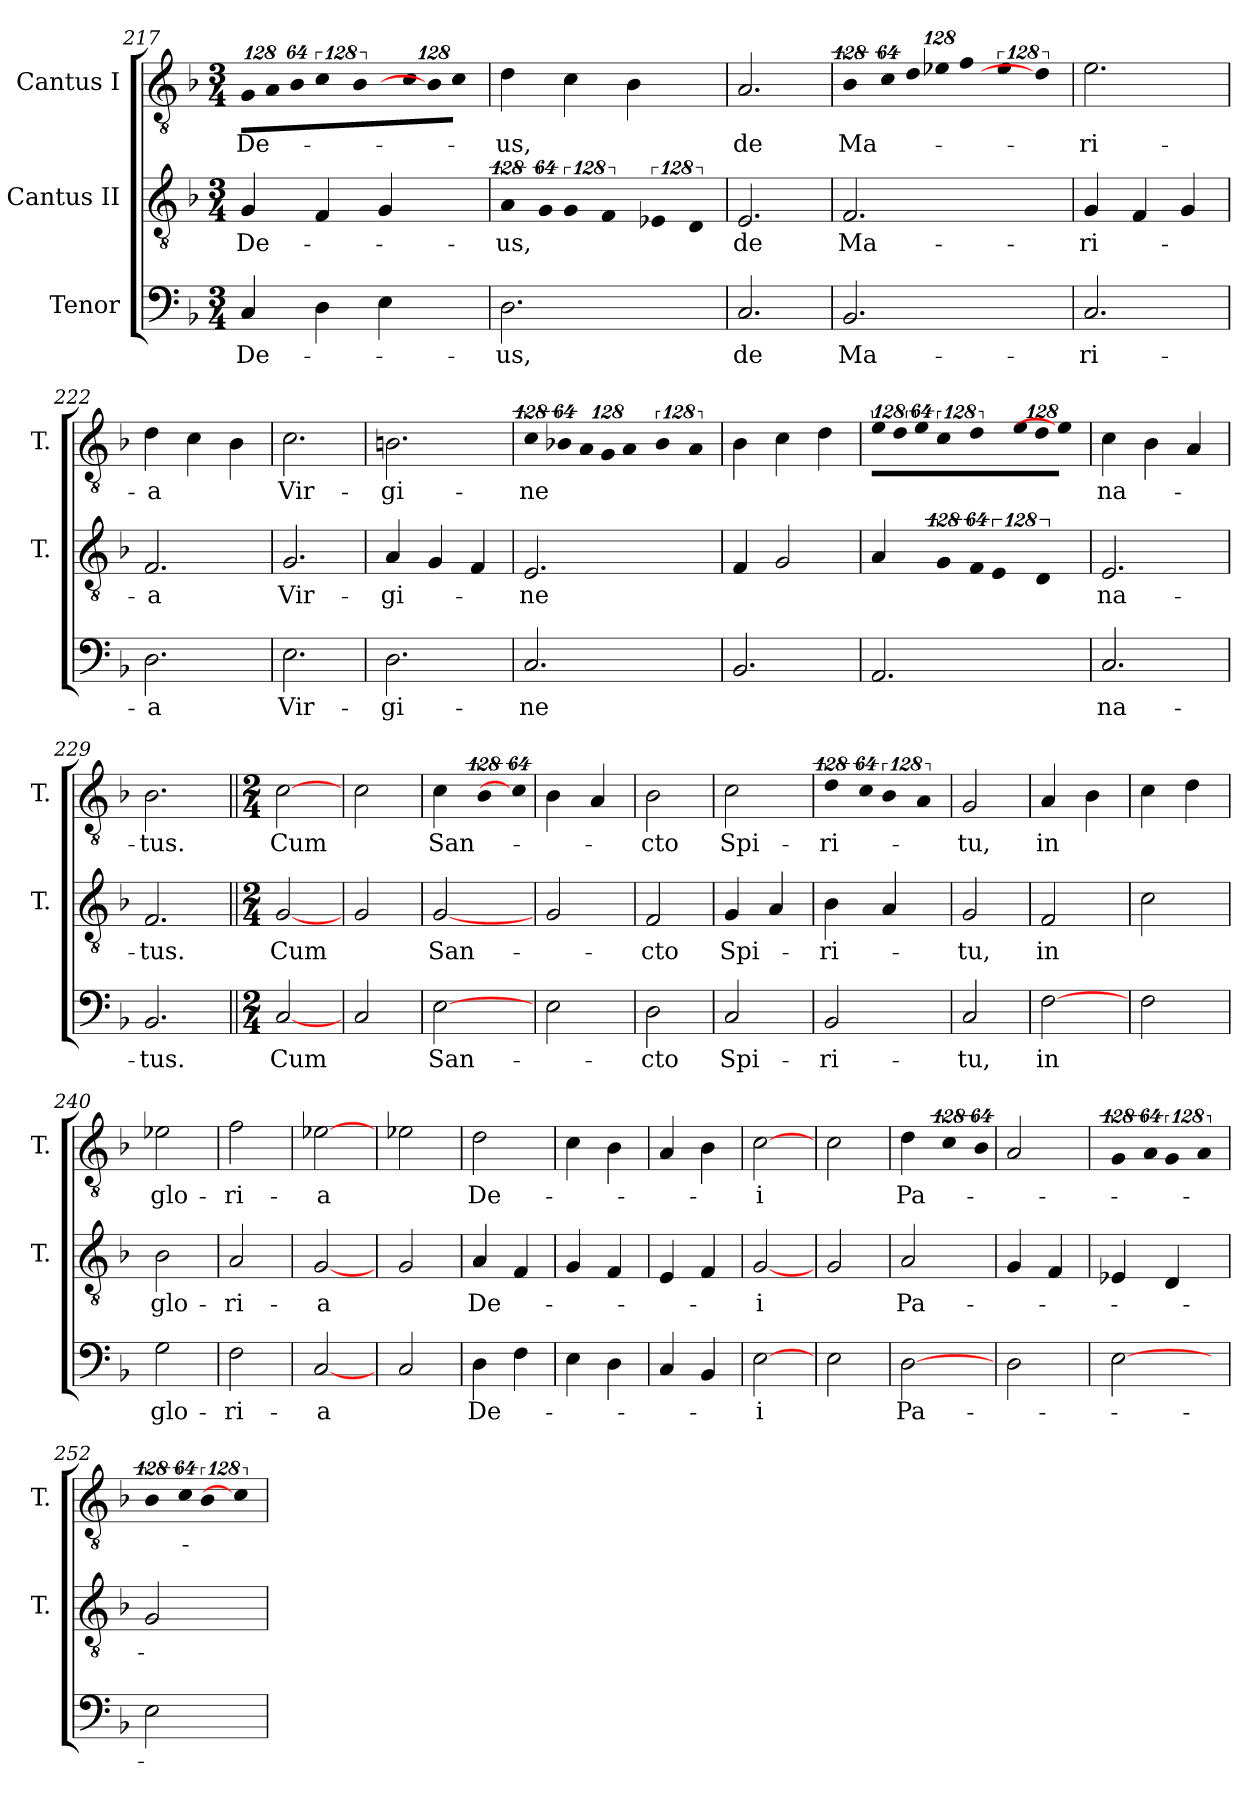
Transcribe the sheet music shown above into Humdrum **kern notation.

**kern	**text	**kern	**text	**kern	**text
*part3	*part3	*part2	*part2	*part1	*part1
*staff3	*staff3	*staff2	*staff2	*staff1	*staff1
*I"Tenor	*	*I"Cantus II	*	*I"Cantus I	*
*	*	*I'T.	*	*I'T.	*
!!LO:LB:g=z
*clefF4	*	*clefGv2	*	*clefGv2	*
*	*	*ITrd7c12	*	*ITrd7c12	*
*k[b-]	*	*k[b-]	*	*k[b-]	*
*F:	*	*F:	*	*F:	*
*M3/4	*	*M3/4	*	*M3/4	*
=217	=217	=217	=217	=217	=217
!	!LO:LY:b:color=#000000	!	!LO:LY:b:color=#000000	!	!
*	*	*	*	*Xbrackettup	*
!	!	!	!	!LO:N:vis=8	!LO:LY:b:color=#000000
4Ci/	De-	4GGi/	De-	1024%85GGi/L	De-
!	!	!	!	!LO:N:vis=8	!
.	.	.	.	1024%85AAi/	.
!	!	!	!	!LO:N:vis=8	!
.	.	.	.	512%43BB-i/J	.
*	*	*	*	*brackettup	*
!	!	!	!	!LO:N:vis=4	!
4Di\	.	4FFi/	.	512%85Ci\	.
!	!	!	!	!LO:N:vis=8	!
.	.	.	.	512%43BB-i\L	.
!	!	!	!	!LO:N:vis=8	!
4Ei\	.	4GGi/	.	1024%85Ci\L	.
!	!	!	!	!LO:N:vis=8	!
.	.	.	.	1024%85BB-i\]	.
!	!	!	!	!LO:N:vis=8	!
.	.	.	.	512%43Ci\J	.
=218	=218	=218	=218	=218	=218
!	!LO:LY:b:color=#000000	!LO:N:vis=4	!LO:LY:b:color=#000000	!	!LO:LY:b:color=#000000
2.Di\	-us,	512%85AAi/	-us,	4Di\	-us,
!	!	!LO:N:vis=8	!	!	!
.	.	512%43GGi/L	.	.	.
!	!	!LO:N:vis=4	!	!	!
.	.	512%85GGi/	.	4Ci\	.
!	!	!LO:N:vis=8	!	!	!
.	.	512%43FFi/L	.	.	.
!	!	!LO:N:vis=4	!	!	!
.	.	512%85EE-Xi/	.	4BB-i\	.
!	!	!LO:N:vis=8	!	!	!
.	.	512%43DDi/L	.	.	.
=219	=219	=219	=219	=219	=219
!	!LO:LY:b:color=#000000	!	!LO:LY:b:color=#000000	!	!LO:LY:b:color=#000000
2.Ci/	de	2.EEi/	de	2.AAi/	de
=220	=220	=220	=220	=220	=220
!	!LO:LY:b:color=#000000	!	!LO:LY:b:color=#000000	!LO:N:vis=4	!LO:LY:b:color=#000000
2.BB-i/	Ma-	2.FFi/	Ma-	512%85BB-i\	Ma-
!	!	!	!	!LO:N:vis=8	!
.	.	.	.	512%43Ci\L	.
!	!	!	!	!LO:N:vis=8	!
.	.	.	.	1024%85Di\L	.
!	!	!	!	!LO:N:vis=8	!
.	.	.	.	1024%85E-Xi\	.
!	!	!	!	!LO:N:vis=8	!
.	.	.	.	512%43Fi\J	.
!	!	!	!	!LO:N:vis=4	!
.	.	.	.	512%85E-i\	.
!	!	!	!	!LO:N:vis=8	!
.	.	.	.	512%43Di\L]	.
=221	=221	=221	=221	=221	=221
!	!LO:LY:b:color=#000000	!	!LO:LY:b:color=#000000	!	!LO:LY:b:color=#000000
2.Ci/	-ri-	4GGi/	-ri-	2.Ei\	-ri-
.	.	4FFi/	.	.	.
.	.	4GGi/	.	.	.
=222	=222	=222	=222	=222	=222
!	!LO:LY:b:color=#000000	!	!LO:LY:b:color=#000000	!	!LO:LY:b:color=#000000
2.Di\	-a	2.FFi/	-a	4Di\	-a
.	.	.	.	4Ci\	.
.	.	.	.	4BB-i\	.
=223	=223	=223	=223	=223	=223
!	!LO:LY:b:color=#000000	!	!LO:LY:b:color=#000000	!	!LO:LY:b:color=#000000
2.Ei\	Vir-	2.GGi/	Vir-	2.Ci\	Vir-
!!LO:PB:g=z
=224	=224	=224	=224	=224	=224
!	!LO:LY:b:color=#000000	!	!LO:LY:b:color=#000000	!	!LO:LY:b:color=#000000
2.Di\	-gi-	4AAi/	-gi-	2.BBni\	-gi-
.	.	4GGi/	.	.	.
.	.	4FFi/	.	.	.
=225	=225	=225	=225	=225	=225
!	!LO:LY:b:color=#000000	!	!LO:LY:b:color=#000000	!LO:N:vis=4	!LO:LY:b:color=#000000
2.Ci/	-ne	2.EEi/	-ne	512%85Ci\	-ne
!	!	!	!	!LO:N:vis=8	!
.	.	.	.	512%43BB-Xi\L	.
*	*	*	*	*Xbrackettup	*
!	!	!	!	!LO:N:vis=8	!
.	.	.	.	1024%85AAi/L	.
!	!	!	!	!LO:N:vis=8	!
.	.	.	.	1024%85GGi/	.
!	!	!	!	!LO:N:vis=8	!
.	.	.	.	512%43AAi/J	.
*	*	*	*	*brackettup	*
!	!	!	!	!LO:N:vis=4	!
.	.	.	.	512%85BB-i\	.
!	!	!	!	!LO:N:vis=8	!
.	.	.	.	512%43AAi/L	.
=226	=226	=226	=226	=226	=226
2.BB-i/	.	4FFi/	.	4BB-i\	.
.	.	2GGi/	.	4Ci\	.
.	.	.	.	4Di\	.
=227	=227	=227	=227	=227	=227
!	!	!	!	!LO:N:vis=8	!
2.AAi/	.	4AAi/	.	1024%85Ei\L	.
!	!	!	!	!LO:N:vis=8	!
.	.	.	.	1024%85Di\	.
!	!	!	!	!LO:N:vis=8	!
.	.	.	.	512%43Ei\J	.
!	!	!LO:N:vis=4	!	!LO:N:vis=4	!
.	.	512%85GGi/	.	512%85Ci\	.
!	!	!LO:N:vis=8	!	!LO:N:vis=8	!
.	.	512%43FFi/L	.	512%43Di\L	.
!	!	!LO:N:vis=4	!	!LO:N:vis=8	!
.	.	512%85EEi/	.	1024%85Ei\L	.
!	!	!	!	!LO:N:vis=8	!
.	.	.	.	1024%85Di\	.
!	!	!LO:N:vis=8	!	!LO:N:vis=8	!
.	.	512%43DDi/L	.	512%43Ei\J]	.
=228	=228	=228	=228	=228	=228
!	!LO:LY:b:color=#000000	!	!LO:LY:b:color=#000000	!	!LO:LY:b:color=#000000
2.Ci/	na-	2.EEi/	na-	4Ci\	na-
.	.	.	.	4BB-i\	.
.	.	.	.	4AAi/	.
=229	=229	=229	=229	=229	=229
!	!LO:LY:b:color=#000000	!	!LO:LY:b:color=#000000	!	!LO:LY:b:color=#000000
2.BB-i/	-tus.	2.FFi/	-tus.	2.BB-i\	-tus.
=230||	=230||	=230||	=230||	=230||	=230||
*M2/4	*	*M2/4	*	*M2/4	*
!	!LO:LY:b:color=#000000	!	!LO:LY:b:color=#000000	!	!LO:LY:b:color=#000000
[2Ci/	Cum	[2GGi/	Cum	[2Ci\	Cum
=231	=231	=231	=231	=231	=231
2Ci/	.	2GGi/	.	2Ci\	.
!!LO:LB:g=z
=232	=232	=232	=232	=232	=232
!	!LO:LY:b:color=#000000	!	!LO:LY:b:color=#000000	!	!LO:LY:b:color=#000000
[2Ei\	San-	[2GGi/	San-	4Ci\	San-
!	!	!	!	!LO:N:vis=4	!
.	.	.	.	512%85BB-i\	.
!	!	!	!	!LO:N:vis=8	!
.	.	.	.	512%43Ci\L]	.
=233	=233	=233	=233	=233	=233
2Ei\	.	2GGi/	.	4BB-i\	.
.	.	.	.	4AAi/	.
=234	=234	=234	=234	=234	=234
!	!LO:LY:b:color=#000000	!	!LO:LY:b:color=#000000	!	!LO:LY:b:color=#000000
2Di\	-cto	2FFi/	-cto	2BB-i\	-cto
=235	=235	=235	=235	=235	=235
!	!LO:LY:b:color=#000000	!	!LO:LY:b:color=#000000	!	!LO:LY:b:color=#000000
2Ci/	Spi-	4GGi/	Spi-	2Ci\	Spi-
.	.	4AAi/	.	.	.
=236	=236	=236	=236	=236	=236
!	!LO:LY:b:color=#000000	!	!LO:LY:b:color=#000000	!LO:N:vis=4	!LO:LY:b:color=#000000
2BB-i/	-ri-	4BB-i\	-ri-	512%85Di\	-ri-
!	!	!	!	!LO:N:vis=8	!
.	.	.	.	512%43Ci\L	.
!	!	!	!	!LO:N:vis=4	!
.	.	4AAi/	.	512%85BB-i\	.
!	!	!	!	!LO:N:vis=8	!
.	.	.	.	512%43AAi/L	.
=237	=237	=237	=237	=237	=237
!	!LO:LY:b:color=#000000	!	!LO:LY:b:color=#000000	!	!LO:LY:b:color=#000000
2Ci/	-tu,	2GGi/	-tu,	2GGi/	-tu,
=238	=238	=238	=238	=238	=238
!	!LO:LY:b:color=#000000	!	!LO:LY:b:color=#000000	!	!LO:LY:b:color=#000000
[2Fi\	in	2FFi/	in	4AAi/	in
.	.	.	.	4BB-i\	.
=239	=239	=239	=239	=239	=239
2Fi\	.	2Ci\	.	4Ci\	.
.	.	.	.	4Di\	.
=240	=240	=240	=240	=240	=240
!	!LO:LY:b:color=#000000	!	!LO:LY:b:color=#000000	!	!LO:LY:b:color=#000000
2Gi\	glo-	2BB-i\	glo-	2E-Xi\	glo-
=241	=241	=241	=241	=241	=241
!	!LO:LY:b:color=#000000	!	!LO:LY:b:color=#000000	!	!LO:LY:b:color=#000000
2Fi\	-ri-	2AAi/	-ri-	2Fi\	-ri-
=242	=242	=242	=242	=242	=242
!	!LO:LY:b:color=#000000	!	!LO:LY:b:color=#000000	!	!LO:LY:b:color=#000000
[2Ci/	-a	[2GGi/	-a	[2E-Xi\	-a
=243	=243	=243	=243	=243	=243
2Ci/	.	2GGi/	.	2E-i\	.
!!LO:LB:g=z
=244	=244	=244	=244	=244	=244
!	!LO:LY:b:color=#000000	!	!LO:LY:b:color=#000000	!	!LO:LY:b:color=#000000
4Di\	De-	4AAi/	De-	2Di\	De-
4Fi\	.	4FFi/	.	.	.
=245	=245	=245	=245	=245	=245
4Ei\	.	4GGi/	.	4Ci\	.
4Di\	.	4FFi/	.	4BB-i\	.
=246	=246	=246	=246	=246	=246
4Ci/	.	4EEi/	.	4AAi/	.
4BB-i/	.	4FFi/	.	4BB-i\	.
=247	=247	=247	=247	=247	=247
!	!LO:LY:b:color=#000000	!	!LO:LY:b:color=#000000	!	!LO:LY:b:color=#000000
[2Ei\	-i	[2GGi/	-i	[2Ci\	-i
=248	=248	=248	=248	=248	=248
2Ei\	.	2GGi/	.	2Ci\	.
=249	=249	=249	=249	=249	=249
!	!LO:LY:b:color=#000000	!	!LO:LY:b:color=#000000	!	!LO:LY:b:color=#000000
[2Di\	Pa-	2AAi/	Pa-	4Di\	Pa-
!	!	!	!	!LO:N:vis=4	!
.	.	.	.	512%85Ci\	.
!	!	!	!	!LO:N:vis=8	!
.	.	.	.	512%43BB-i\L	.
=250	=250	=250	=250	=250	=250
2Di\	.	4GGi/	.	2AAi/	.
.	.	4FFi/	.	.	.
=251	=251	=251	=251	=251	=251
!	!	!	!	!LO:N:vis=4	!
[2Ei\	.	4EE-Xi/	.	512%85GGi/	.
!	!	!	!	!LO:N:vis=8	!
.	.	.	.	512%43AAi/L	.
!	!	!	!	!LO:N:vis=4	!
.	.	4DDi/	.	512%85GGi/	.
!	!	!	!	!LO:N:vis=8	!
.	.	.	.	512%43AAi/L	.
=252	=252	=252	=252	=252	=252
!	!	!	!	!LO:N:vis=4	!
2Ei\	.	2GGi/	.	512%85BB-i\	.
!	!	!	!	!LO:N:vis=8	!
.	.	.	.	512%43Ci\L	.
!	!	!	!	!LO:N:vis=4	!
.	.	.	.	512%85BB-i\	.
!	!	!	!	!LO:N:vis=8	!
.	.	.	.	512%43Ci\L]	.
=	=	=	=	=	=
*-	*-	*-	*-	*-	*-
